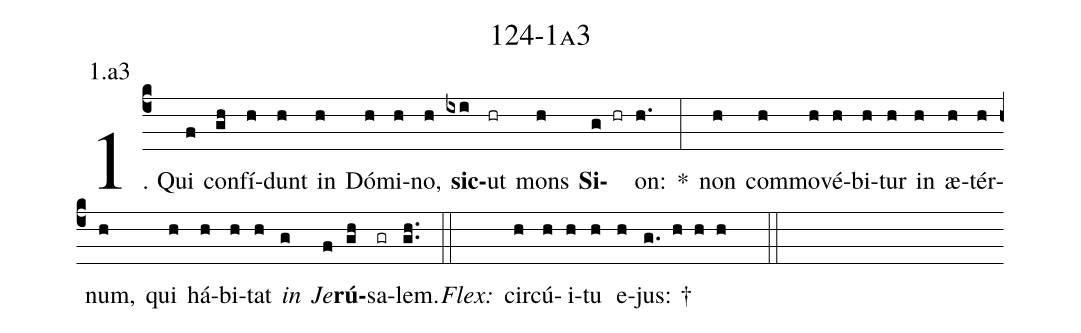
name: 124-1a3;
annotation: 1.a3;
%%
(c4)1. Qui(f) con(gh)fí(h)dunt(h) in(h) Dó(h)mi(h)no,(h) <b>sic</b>(ixi)ut(hr) mons(h) <b>Si</b>(g hr)on:(h.) *(:) non(h) com(h)mo(h)vé(h)bi(h)tur(h) in(h) æ(h)tér(h)num,(h) qui(h) há(h)bi(h)tat(h) <i>in</i>(g) <i>Je</i>(f)<b>rú</b>(gh)sa(gr)lem.(gh..) (::)
<i>Flex:</i>()  cir(h)cú(h)i(h)tu(h) e(h)jus: †(g. h h h  ::)
